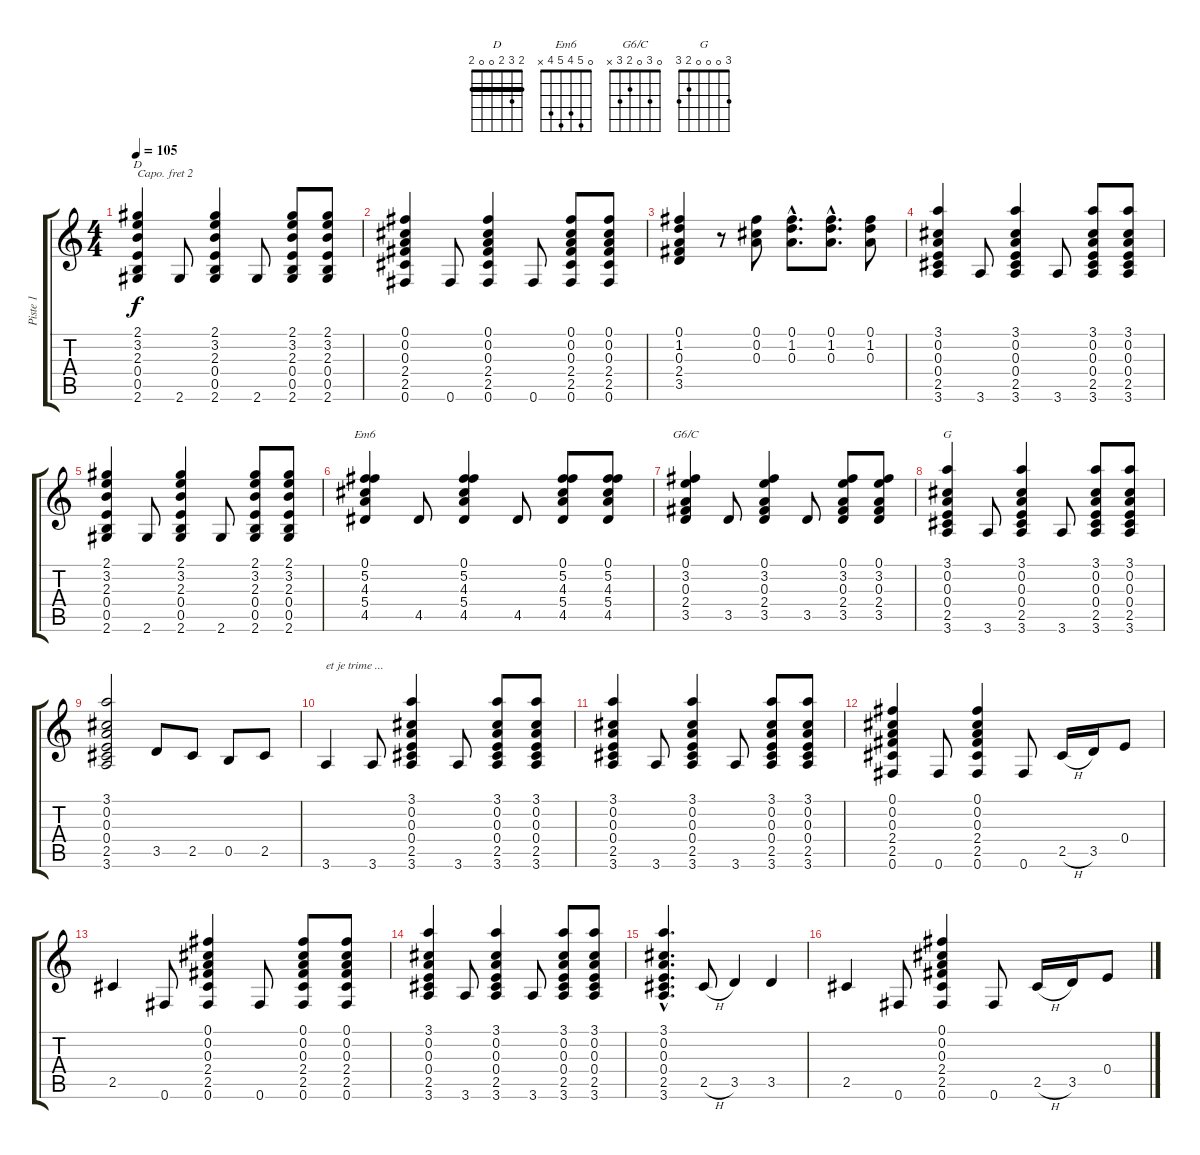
\track ("Piste 1" "Piste 1") {instrument acousticguitarnylon}
\staff {score tabs}
\capo 2
\tuning (E4 B3 G3 D3 A2 E2) {hide}
\chord ("D" 2 3 2 0 0 2) {barre 2}
\chord ("Em6" 0 5 4 5 4 x)
\chord ("G6/C" 0 3 0 2 3 x)
\chord ("G" 3 0 0 0 2 3)
\ts (4 4)
\tempo 105
\clef g2
\ks c
(2.1 3.2 2.3 0.4 0.5 2.6).4{ch "D" dy f} 2.6.8 (2.1 3.2 2.3 0.4 0.5 2.6).4 2.6.8 (2.1 3.2 2.3 0.4 0.5 2.6).8 (2.1 3.2 2.3 0.4 0.5 2.6).8 |
(0.1 0.2 0.3 2.4 2.5 0.6).4 0.6.8 (0.1 0.2 0.3 2.4 2.5 0.6).4 0.6.8 (0.1 0.2 0.3 2.4 2.5 0.6).8 (0.1 0.2 0.3 2.4 2.5 0.6).8 |
(0.1 1.2 0.3 2.4 3.5).4 r.8 (0.1 0.2 0.3).8 (0.1{hac} 1.2{hac} 0.3{hac}).8{d} (0.1{hac} 1.2{hac} 0.3{hac}).8{d} (0.1 1.2 0.3).8 |
(3.1 0.2 0.3 0.4 2.5 3.6).4 3.6.8 (3.1 0.2 0.3 0.4 2.5 3.6).4 3.6.8 (3.1 0.2 0.3 0.4 2.5 3.6).8 (3.1 0.2 0.3 0.4 2.5 3.6).8 |
(2.1 3.2 2.3 0.4 0.5 2.6).4 2.6.8 (2.1 3.2 2.3 0.4 0.5 2.6).4 2.6.8 (2.1 3.2 2.3 0.4 0.5 2.6).8 (2.1 3.2 2.3 0.4 0.5 2.6).8 |
(0.1 5.2 4.3 5.4 4.5).4{ch "Em6"} 4.5.8 (0.1 5.2 4.3 5.4 4.5).4 4.5.8 (0.1 5.2 4.3 5.4 4.5).8 (0.1 5.2 4.3 5.4 4.5).8 |
(0.1 3.2 0.3 2.4 3.5).4{ch "G6/C"} 3.5.8 (0.1 3.2 0.3 2.4 3.5).4 3.5.8 (0.1 3.2 0.3 2.4 3.5).8 (0.1 3.2 0.3 2.4 3.5).8 |
(3.1 0.2 0.3 0.4 2.5 3.6).4{ch "G"} 3.6.8 (3.1 0.2 0.3 0.4 2.5 3.6).4 3.6.8 (3.1 0.2 0.3 0.4 2.5 3.6).8 (3.1 0.2 0.3 0.4 2.5 3.6).8 |
(3.1 0.2 0.3 0.4 2.5 3.6).2 3.5.8 2.5.8 0.5.8 2.5.8 |
3.6.4{txt "et je trime ..."} 3.6.8 (3.1 0.2 0.3 0.4 2.5 3.6).4 3.6.8 (3.1 0.2 0.3 0.4 2.5 3.6).8 (3.1 0.2 0.3 0.4 2.5 3.6).8 |
(3.1 0.2 0.3 0.4 2.5 3.6).4 3.6.8 (3.1 0.2 0.3 0.4 2.5 3.6).4 3.6.8 (3.1 0.2 0.3 0.4 2.5 3.6).8 (3.1 0.2 0.3 0.4 2.5 3.6).8 |
(0.1 0.2 0.3 2.4 2.5 0.6).4 0.6.8 (0.1 0.2 0.3 2.4 2.5 0.6).4 0.6.8 2.5{h}.16 3.5.16 0.4.8 |
2.5.4 0.6.8 (0.1 0.2 0.3 2.4 2.5 0.6).4 0.6.8 (0.1 0.2 0.3 2.4 2.5 0.6).8 (0.1 0.2 0.3 2.4 2.5 0.6).8 |
(3.1 0.2 0.3 0.4 2.5 3.6).4 3.6.8 (3.1 0.2 0.3 0.4 2.5 3.6).4 3.6.8 (3.1 0.2 0.3 0.4 2.5 3.6).8 (3.1 0.2 0.3 0.4 2.5 3.6).8 |
(3.1{hac} 0.2{hac} 0.3{hac} 0.4{hac} 2.5{hac} 3.6{hac}).4{d} 2.5{h}.8 3.5.4 3.5.4 |
2.5.4 0.6.8 (0.1 0.2 0.3 2.4 2.5 0.6).4 0.6.8 2.5{h}.16 3.5.16 0.4.8
